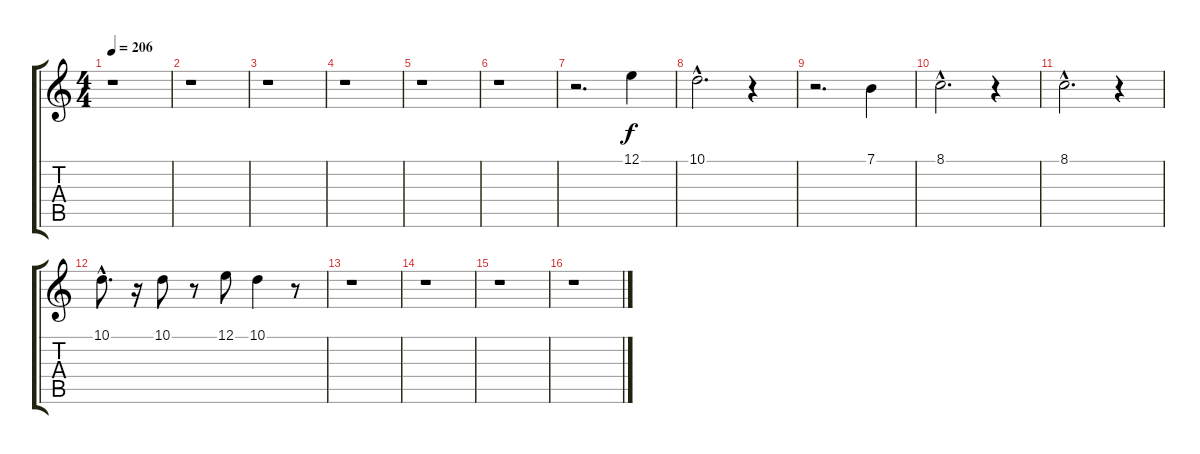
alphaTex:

\track "" {instrument trumpet}
\staff {score tabs}
\tuning (E4 B3 G3 D3 A2 E2) {hide}
\ts (4 4)
\tempo 206
\clef g2
\ks c
r.1{dy f} |
r.1 |
r.1 |
r.1 |
r.1 |
r.1 |
r.2{d} 12.1.4 |
10.1{hac}.2{d} r.4 |
r.2{d} 7.1.4 |
8.1{hac}.2{d} r.4 |
8.1{hac}.2{d} r.4 |
10.1{hac}.8{d} r.16 10.1.8 r.8 12.1.8 10.1.4 r.8 |
r.1 |
r.1 |
r.1 |
r.1
